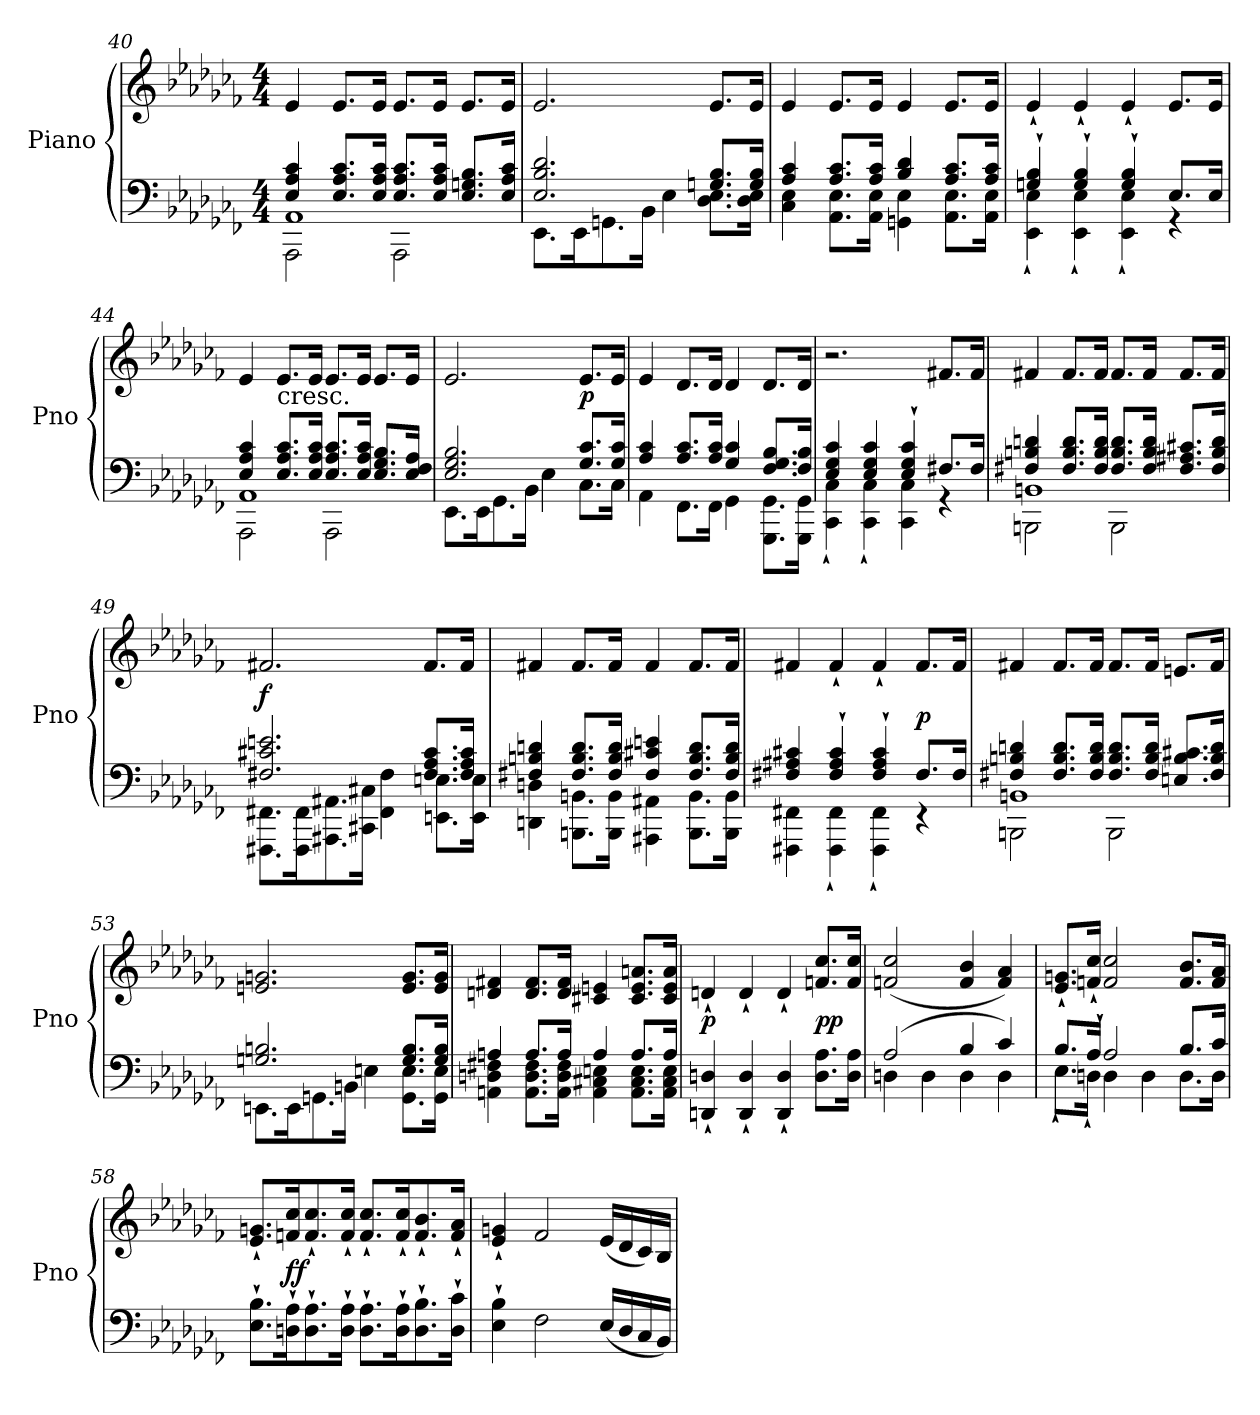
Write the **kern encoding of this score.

**kern	**kern	**dynam
*part1	*part1	*part1
*staff2	*staff1	*staff1/2
*I"Piano	*	*
*I'Pno	*	*
*clefF4	*clefG2	*
*k[b-e-a-d-g-c-f-]	*k[b-e-a-d-g-c-f-]	*
*M4/4	*M4/4	*
=40	=40	=40
*^	*	*
*	*^	*	*
4E- 4A- 4c-	2AAA-	1AA-	4e-	.
8.E- 8.A- 8.c-L	.	.	8.e-L	.
16E- 16A- 16c-Jk	.	.	16e-Jk	.
8.E- 8.A- 8.c-L	2AAA-	.	8.e-L	.
16E- 16A- 16c-Jk	.	.	16e-Jk	.
8.E- 8.Gn 8.B-L	.	.	8.e-L	.
16E- 16A- 16c-Jk	.	.	16e-Jk	.
*	*v	*v	*	*
=41	=41	=41	=41
2.E- 2.B- 2.d-	8.EE-L	2.e-	.
.	16EE-K	.	.
.	8.GGn	.	.
.	16BB-Jk	.	.
.	4E-	.	.
8.Gn 8.B-L	8.D- 8.E-L	8.e-L	.
16G 16B-Jk	16D- 16E-Jk	16e-Jk	.
=42	=42	=42	=42
4A- 4c-	4C- 4E-	4e-	.
8.A- 8.c-L	8.AA- 8.E-L	8.e-L	.
16A- 16c-Jk	16AA- 16E-Jk	16e-Jk	.
4B- 4d-	4GGn 4E-	4e-	.
8.A- 8.c-L	8.AA- 8.E-L	8.e-L	.
16A- 16c-Jk	16AA- 16E-Jk	16e-Jk	.
=43	=43	=43	=43
4Gn` 4B-`	4EE-` 4E-`	4e-`	.
4G` 4B-`	4EE-` 4E-`	4e-`	.
4G` 4B-`	4EE-` 4E-`	4e-`	.
8.E-L	4r	8.e-L	.
16E-Jk	.	16e-Jk	.
=44	=44	=44	=44
*	*^	*	*
4E- 4A- 4c-	2AAA-	1AA-	4e-	.
!	!	!	!LO:TX:c:t=cresc.	!
8.E- 8.A- 8.c-L	.	.	8.e-L	.
16E- 16A- 16c-Jk	.	.	16e-Jk	.
8.E- 8.A- 8.c-L	2AAA-	.	8.e-L	.
16E- 16A- 16c-Jk	.	.	16e-Jk	.
8.E- 8.G- 8.B-L	.	.	8.e-L	.
16E- 16F- 16A-Jk	.	.	16e-Jk	.
*	*v	*v	*	*
=45	=45	=45	=45
2.E- 2.G- 2.B-	8.EE-L	2.e-	.
.	16EE-K	.	.
.	8.GG-	.	.
.	16BB-Jk	.	.
.	4E-	.	.
8.G- 8.c-L	8.C-L	8.e-L	p
16G- 16c-Jk	16C-Jk	16e-Jk	.
=46	=46	=46	=46
4A- 4c-	4AA-	4e-	.
8.A- 8.c-L	8.FF-L	8.d-L	.
16A- 16c-Jk	16FF-Jk	16d-Jk	.
4G- 4c-	4GG-	4d-	.
8.F- 8.G- 8.B-L	8.GGG- 8.GG-L	8.d-L	.
16F- 16B-Jk	16GGG- 16GG-Jk	16d-Jk	.
=47	=47	=47	=47
4E- 4G- 4c-	4CC-` 4C-`	2.r	.
4E- 4G- 4c-	4CC-` 4C-`	.	.
4E-` 4G-` 4c-`	4CC- 4C-	.	.
8.F#XL	4r	8.f#XL	.
16F#Jk	.	16f#Jk	.
=48	=48	=48	=48
*	*^	*	*
4F#X 4Bn 4dn	2BBBn	1BBn	4f#X	.
8.F# 8.B 8.dL	.	.	8.f#L	.
16F# 16B 16dJk	.	.	16f#Jk	.
8.F# 8.B 8.dL	2BBB	.	8.f#L	.
16F# 16B 16dJk	.	.	16f#Jk	.
8.F# 8.A#X 8.c#XL	.	.	8.f#L	.
16F# 16B 16dJk	.	.	16f#Jk	.
*	*v	*v	*	*
=49	=49	=49	=49
2.F#X 2.c#X 2.en	8.FFF#X 8.FF#XL	2.f#X	f
.	16FFF# 16FF#K	.	.
.	8.AAA#X 8.AA#X	.	.
.	16CC#X 16C#XJk	.	.
.	4FF# 4F#	.	.
8.F# 8.A- 8.c#L	8.EEn 8.EnL	8.f#L	.
16F# 16A- 16c#Jk	16EE 16EJk	16f#Jk	.
=50	=50	=50	=50
4F#X 4Bn 4dn	4DDn 4Dn	4f#X	.
8.F# 8.B 8.dL	8.BBBn 8.BBnL	8.f#L	.
16F# 16B 16dJk	16BBB 16BBJk	16f#Jk	.
4F# 4c#X 4en	4AAA#X 4AA#X	4f#	.
8.F# 8.B 8.dL	8.BBB 8.BBL	8.f#L	.
16F# 16B 16dJk	16BBB 16BBJk	16f#Jk	.
=51	=51	=51	=51
4F#X 4A#X 4c#X	4FFF#X 4FF#X	4f#X	.
4F#` 4A#` 4c#`	4FFF#` 4FF#`	4f#`	.
4F#` 4A#` 4c#`	4FFF#` 4FF#`	4f#`	.
8.F#L	4r	8.f#L	p
16F#Jk	.	16f#Jk	.
=52	=52	=52	=52
*	*^	*	*
4F#X 4Bn 4dn	2BBBn	1BBn	4f#X	.
8.F# 8.B 8.dL	.	.	8.f#L	.
16F# 16B 16dJk	.	.	16f#Jk	.
8.F# 8.B 8.dL	2BBB	.	8.f#L	.
16F# 16B 16dJk	.	.	16f#Jk	.
8.En 8.B 8.c#XL	.	.	8.enL	.
16F# 16B 16dJk	.	.	16f#Jk	.
*	*v	*v	*	*
=53	=53	=53	=53
2.Gn 2.Bn	8.EEnL	2.en 2.gn	.
.	16EEK	.	.
.	8.GGn	.	.
.	16BBnJk	.	.
.	4En	.	.
8.G 8.BL	8.GG 8.EL	8.e 8.gL	.
16G 16BJk	16GG 16EJk	16e 16gJk	.
=54	=54	=54	=54
4An	4AAn 4Dn 4F#X	4dn 4f#X	.
8.AL	8.AA 8.D 8.F#L	8.d 8.f#L	.
16AJk	16AA 16D 16F#Jk	16d 16f#Jk	.
4A	4AA 4C#X 4En	4c#X 4en	.
8.AL	8.AA 8.C# 8.EL	8.c# 8.e 8.anL	.
16AJk	16AA 16C# 16EJk	16c# 16e 16aJk	.
*v	*v	*	*
=55	=55	=55
4DDn` 4Dn`	4dn`	p
4DD` 4D`	4d`	.
4DD` 4D`	4d`	.
8.D 8.A-L	8.fn 8.cc-L	pp
16D 16A-Jk	16f 16cc-Jk	.
=56	=56	=56
*^	*	*
(2A-	4Dn	(2fn 2cc-	.
.	4D	.	.
4B-	4D	4f 4b-	.
4c-)	4D	4f 4a-)	.
=57	=57	=57	=57
8.B-L	8.E-`L	8.e-` 8.gn`L	.
16A-`Jk	16Dn`Jk	16fn` 16cc-`Jk	.
2A-	4D	2f 2cc-	.
.	4D	.	.
8.B-L	8.DL	8.f 8.b-L	.
16c-Jk	16DJk	16f 16a-Jk	.
*v	*v	*	*
=58	=58	=58
8.E-` 8.B-`L	8.e-` 8.gn`L	.
16Dn` 16A-`K	16fn 16cc-K	ff
8.D` 8.A-`	8.f` 8.cc-`	.
16D` 16A-`Jk	16f` 16cc-`Jk	.
8.D` 8.A-`L	8.f` 8.cc-`L	.
16D` 16A-`K	16f` 16cc-`K	.
8.D` 8.B-`	8.f` 8.b-`	.
16D` 16c-`Jk	16f` 16a-`Jk	.
=59	=59	=59
4E-` 4B-`	4e-` 4gn`	.
2F-	2f-	.
(16E-LL	(16e-LL	.
16D-	16d-	.
16C-	16c-)	.
16BB-JJ)	16B-JJ	.
=	=	=
*-	*-	*-
